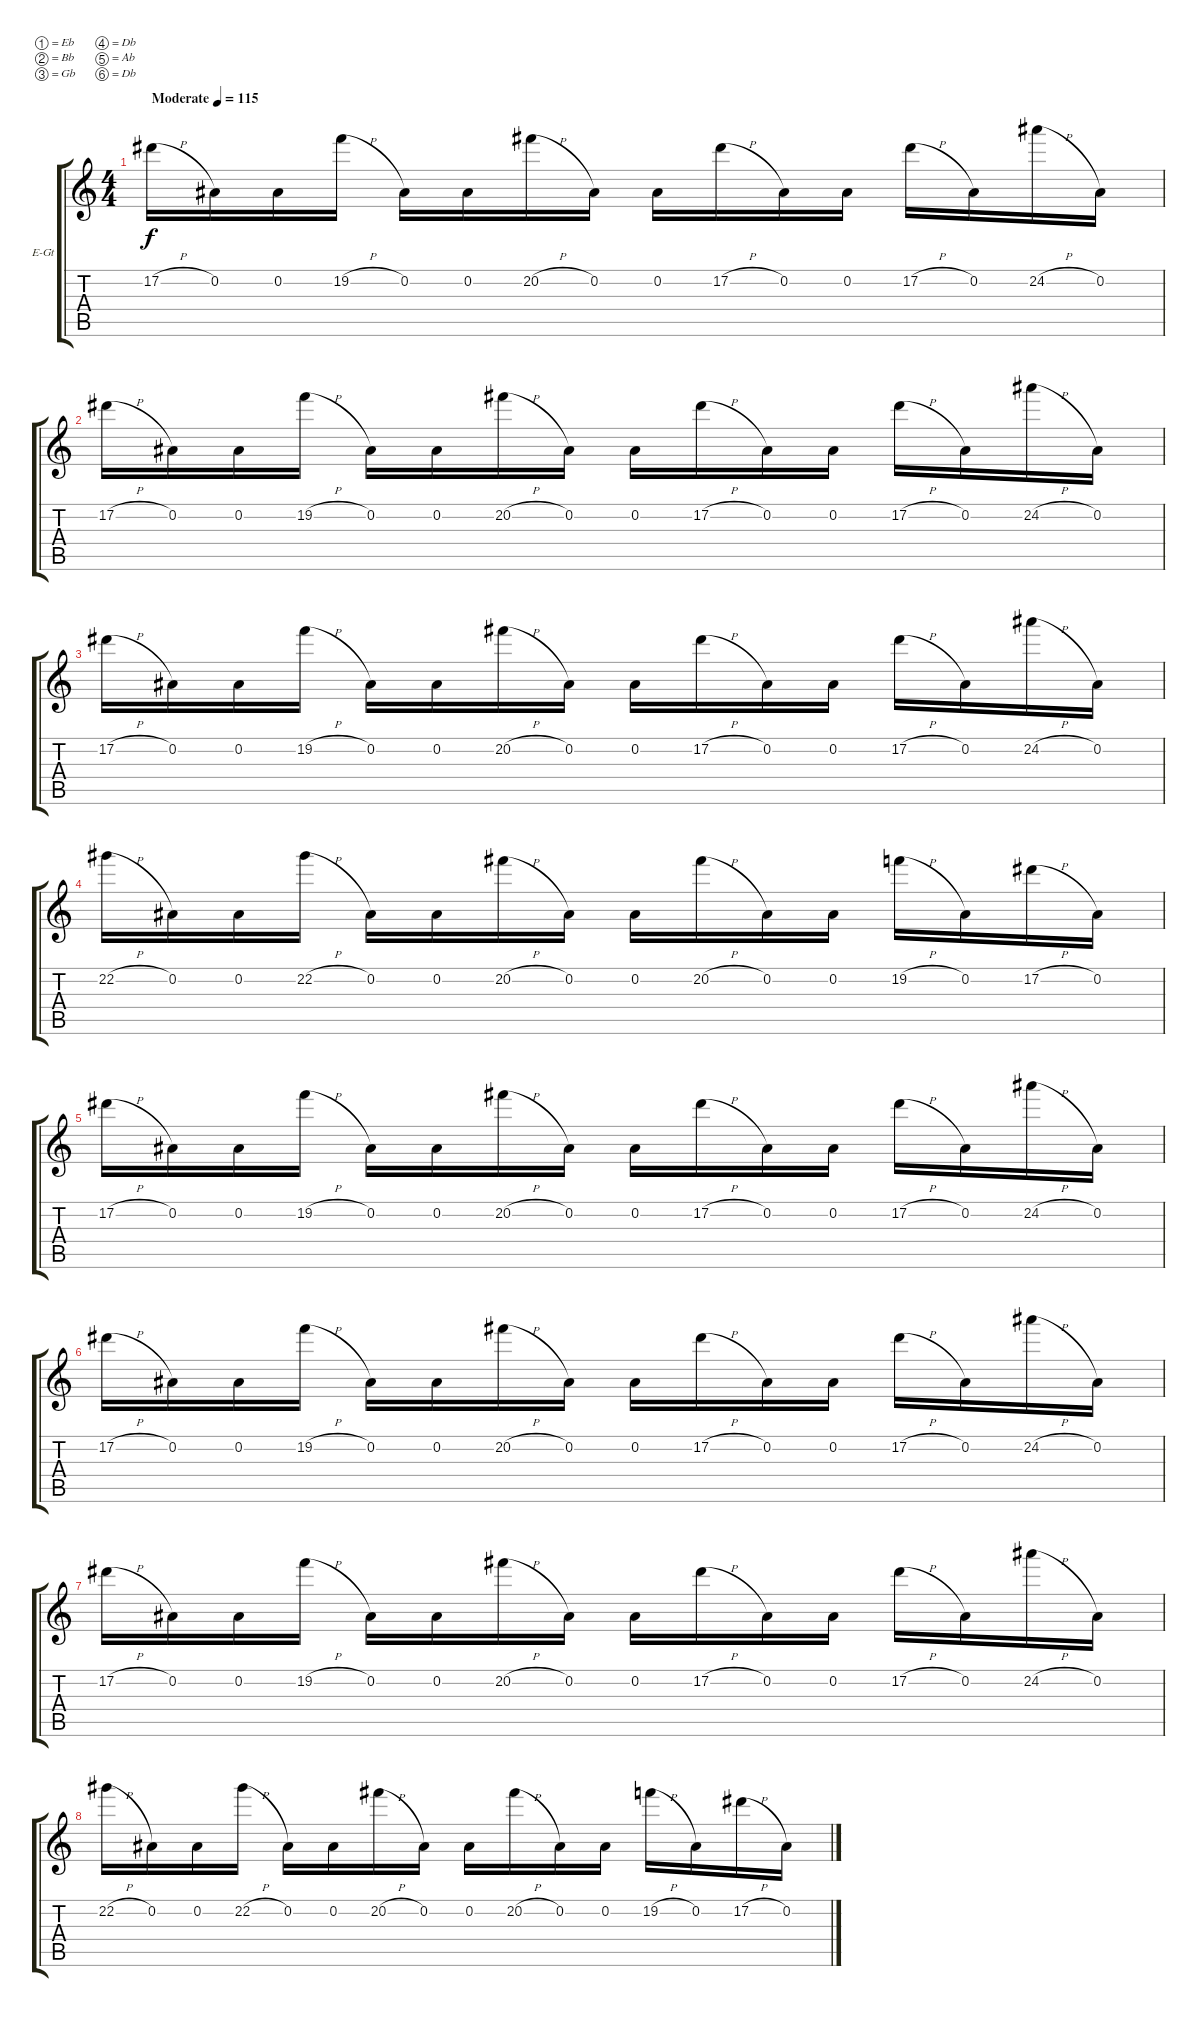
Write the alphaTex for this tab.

\bracketExtendMode groupsimilarinstruments
\firstSystemTrackNameOrientation horizontal
\otherSystemsTrackNameOrientation horizontal
\track ("Lead Guitar" "E-Gt") {instrument distortionguitar}
\staff {score tabs}
\tuning (Eb4 Bb3 Gb3 Db3 Ab2 Db2)
\ts (4 4)
\beaming (8 2 2 2 2)
\tempo (115 "Moderate")
\clef g2
\ks c
17.2{h}.16{dy f instrument distortionguitar} 0.2.16 0.2.16 19.2{h}.16 0.2.16 0.2.16 20.2{h}.16 0.2.16 0.2.16 17.2{h}.16 0.2.16 0.2.16 17.2{h}.16 0.2.16 24.2{h}.16 0.2.16 |
17.2{h}.16 0.2.16 0.2.16 19.2{h}.16 0.2.16 0.2.16 20.2{h}.16 0.2.16 0.2.16 17.2{h}.16 0.2.16 0.2.16 17.2{h}.16 0.2.16 24.2{h}.16 0.2.16 |
17.2{h}.16 0.2.16 0.2.16 19.2{h}.16 0.2.16 0.2.16 20.2{h}.16 0.2.16 0.2.16 17.2{h}.16 0.2.16 0.2.16 17.2{h}.16 0.2.16 24.2{h}.16 0.2.16 |
22.2{h}.16 0.2.16 0.2.16 22.2{h}.16 0.2.16 0.2.16 20.2{h}.16 0.2.16 0.2.16 20.2{h}.16 0.2.16 0.2.16 19.2{h}.16 0.2.16 17.2{h}.16 0.2.16 |
17.2{h}.16 0.2.16 0.2.16 19.2{h}.16 0.2.16 0.2.16 20.2{h}.16 0.2.16 0.2.16 17.2{h}.16 0.2.16 0.2.16 17.2{h}.16 0.2.16 24.2{h}.16 0.2.16 |
17.2{h}.16 0.2.16 0.2.16 19.2{h}.16 0.2.16 0.2.16 20.2{h}.16 0.2.16 0.2.16 17.2{h}.16 0.2.16 0.2.16 17.2{h}.16 0.2.16 24.2{h}.16 0.2.16 |
17.2{h}.16 0.2.16 0.2.16 19.2{h}.16 0.2.16 0.2.16 20.2{h}.16 0.2.16 0.2.16 17.2{h}.16 0.2.16 0.2.16 17.2{h}.16 0.2.16 24.2{h}.16 0.2.16 |
22.2{h}.16 0.2.16 0.2.16 22.2{h}.16 0.2.16 0.2.16 20.2{h}.16 0.2.16 0.2.16 20.2{h}.16 0.2.16 0.2.16 19.2{h}.16 0.2.16 17.2{h}.16 0.2.16
